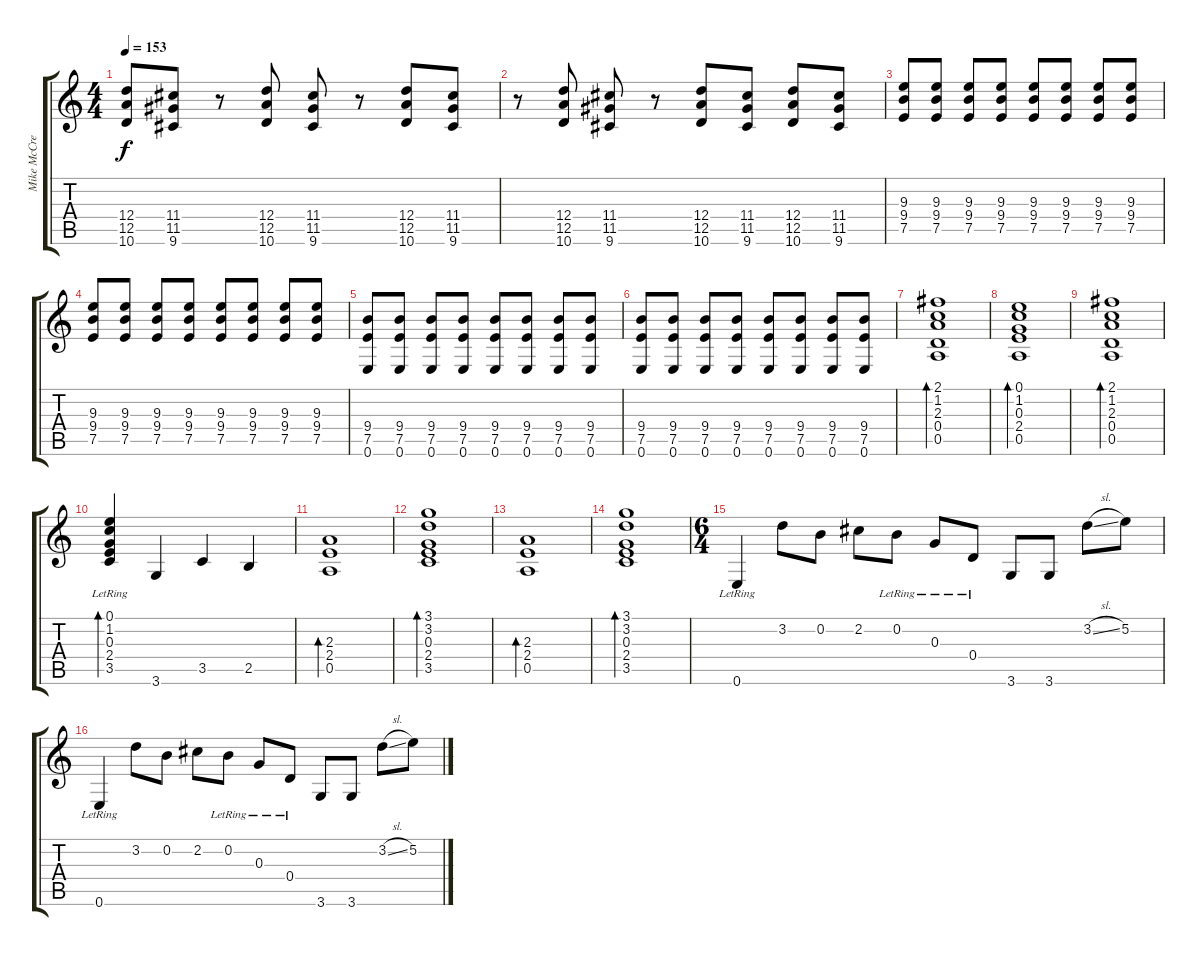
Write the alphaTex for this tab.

\track ("Mike McCready" "Mike McCre") {instrument distortionguitar}
\staff {score tabs}
\tuning (E4 B3 G3 D3 A2 E2) {hide}
\ts (4 4)
\tempo 153
\clef g2
\ks c
(12.4 12.5 10.6).8{dy f} (11.4 11.5 9.6).8 r.8 (12.4 12.5 10.6).8 (11.4 11.5 9.6).8 r.8 (12.4 12.5 10.6).8 (11.4 11.5 9.6).8 |
r.8 (12.4 12.5 10.6).8 (11.4 11.5 9.6).8 r.8 (12.4 12.5 10.6).8 (11.4 11.5 9.6).8 (12.4 12.5 10.6).8 (11.4 11.5 9.6).8 |
(9.3 9.4 7.5).8 (9.3 9.4 7.5).8 (9.3 9.4 7.5).8 (9.3 9.4 7.5).8 (9.3 9.4 7.5).8 (9.3 9.4 7.5).8 (9.3 9.4 7.5).8 (9.3 9.4 7.5).8 |
(9.3 9.4 7.5).8 (9.3 9.4 7.5).8 (9.3 9.4 7.5).8 (9.3 9.4 7.5).8 (9.3 9.4 7.5).8 (9.3 9.4 7.5).8 (9.3 9.4 7.5).8 (9.3 9.4 7.5).8 |
(9.4 7.5 0.6).8 (9.4 7.5 0.6).8 (9.4 7.5 0.6).8 (9.4 7.5 0.6).8 (9.4 7.5 0.6).8 (9.4 7.5 0.6).8 (9.4 7.5 0.6).8 (9.4 7.5 0.6).8 |
(9.4 7.5 0.6).8 (9.4 7.5 0.6).8 (9.4 7.5 0.6).8 (9.4 7.5 0.6).8 (9.4 7.5 0.6).8 (9.4 7.5 0.6).8 (9.4 7.5 0.6).8 (9.4 7.5 0.6).8 |
(2.1 1.2 2.3 0.4 0.5).1{bd 120} |
(0.1 1.2 0.3 2.4 0.5).1{bd 120} |
(2.1 1.2 2.3 0.4 0.5).1{bd 120} |
(0.1{lr} 1.2{lr} 0.3{lr} 2.4{lr} 3.5{lr}).4{bd 120} 3.6.4 3.5.4 2.5.4 |
(2.3 2.4 0.5).1{bd 120} |
(3.1 3.2 0.3 2.4 3.5).1{bd 120} |
(2.3 2.4 0.5).1{bd 120} |
(3.1 3.2 0.3 2.4 3.5).1{bd 120} |
\ts (6 4)
0.6{lr}.4 3.2.8 0.2.8 2.2.8 0.2{lr}.8 0.3{lr}.8 0.4{lr}.8 3.6.8 3.6.8 3.2{sl}.8 5.2.8 |
0.6{lr}.4 3.2.8 0.2.8 2.2.8 0.2{lr}.8 0.3{lr}.8 0.4{lr}.8 3.6.8 3.6.8 3.2{sl}.8 5.2.8
